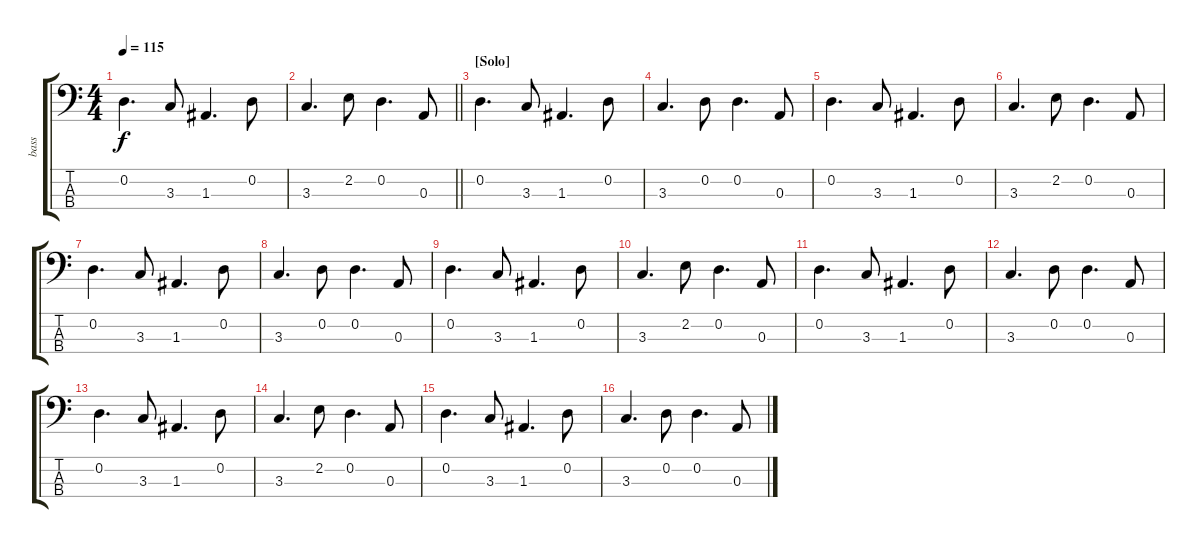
\track ("bass" "bass") {instrument fretlessbass}
\staff {score tabs}
\tuning (G2 D2 A1 E1) {hide}
\ts (4 4)
\tempo 115
\clef f4
\ks c
0.2.4{d dy f} 3.3.8 1.3.4{d} 0.2.8 |
\barLineRight lightlight
3.3.4{d} 2.2.8 0.2.4{d} 0.3.8 |
\section ("" "[Solo]")
0.2.4{d} 3.3.8 1.3.4{d} 0.2.8 |
3.3.4{d} 0.2.8 0.2.4{d} 0.3.8 |
0.2.4{d} 3.3.8 1.3.4{d} 0.2.8 |
3.3.4{d} 2.2.8 0.2.4{d} 0.3.8 |
0.2.4{d} 3.3.8 1.3.4{d} 0.2.8 |
3.3.4{d} 0.2.8 0.2.4{d} 0.3.8 |
0.2.4{d} 3.3.8 1.3.4{d} 0.2.8 |
3.3.4{d} 2.2.8 0.2.4{d} 0.3.8 |
0.2.4{d} 3.3.8 1.3.4{d} 0.2.8 |
3.3.4{d} 0.2.8 0.2.4{d} 0.3.8 |
0.2.4{d} 3.3.8 1.3.4{d} 0.2.8 |
3.3.4{d} 2.2.8 0.2.4{d} 0.3.8 |
0.2.4{d} 3.3.8 1.3.4{d} 0.2.8 |
3.3.4{d} 0.2.8 0.2.4{d} 0.3.8
